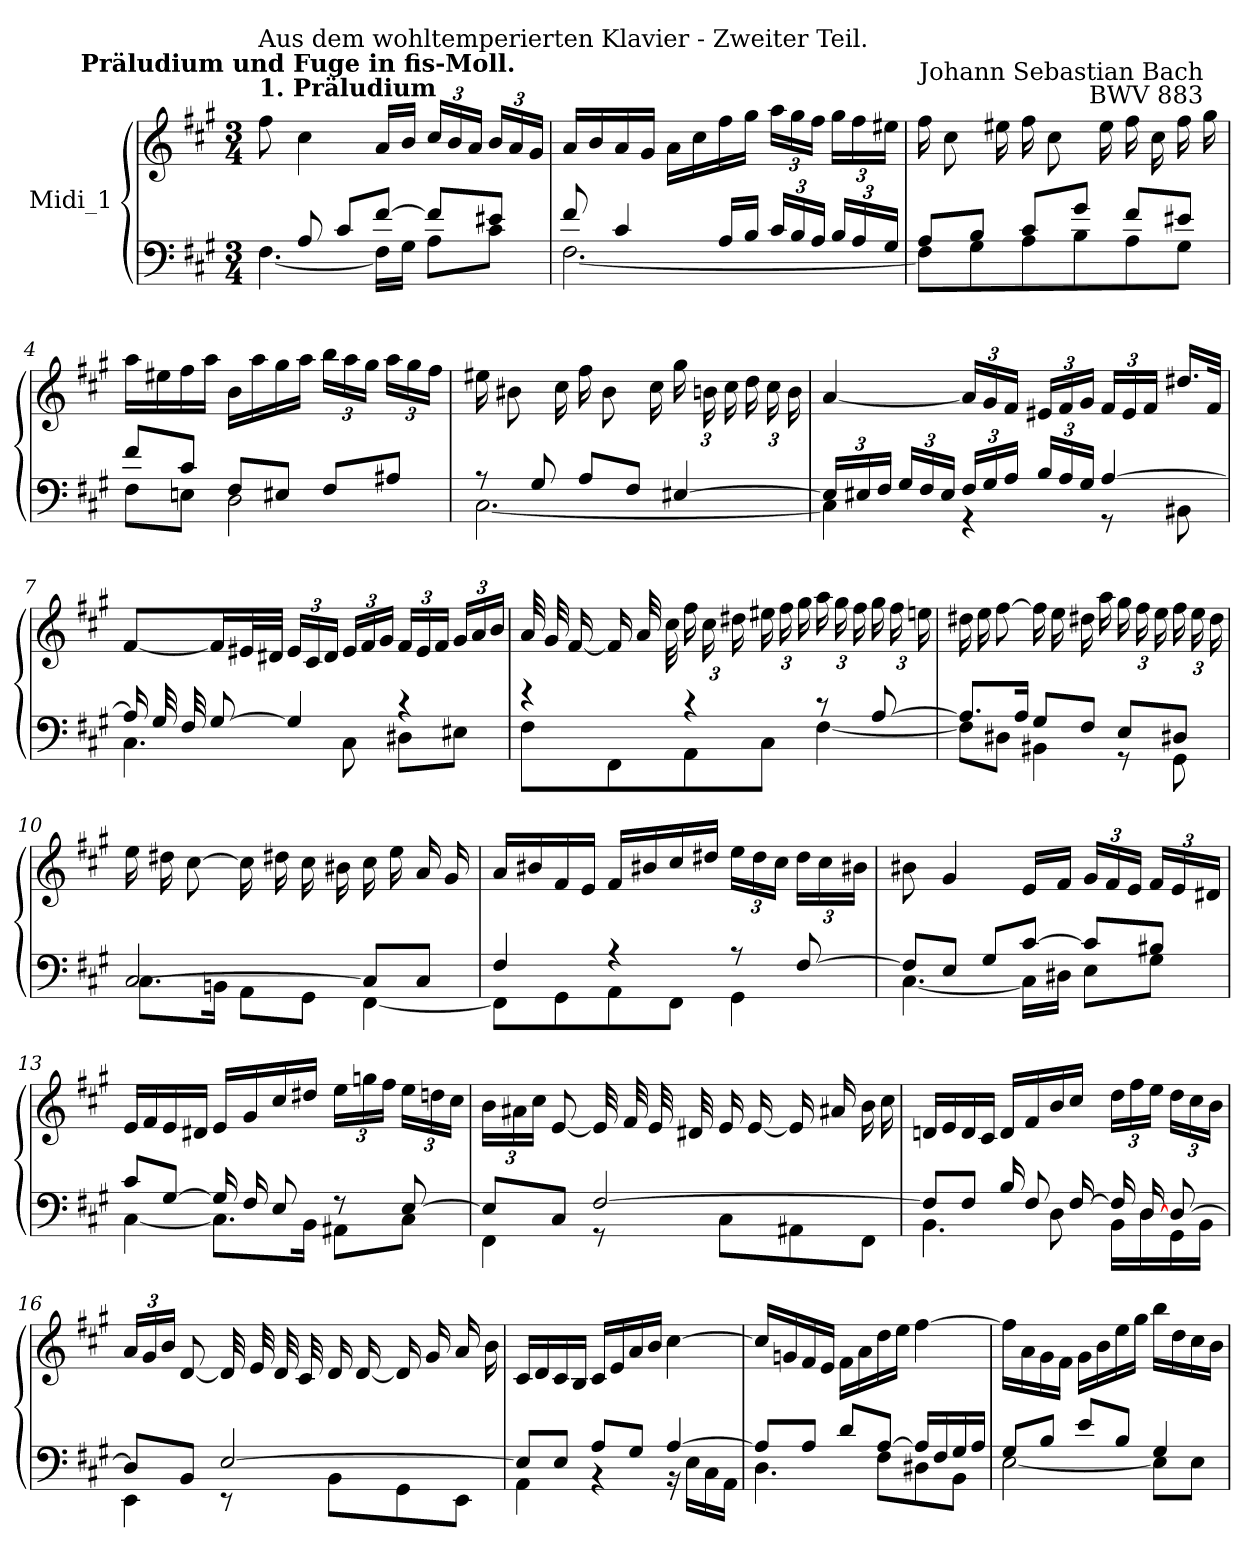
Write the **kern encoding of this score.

**kern	**kern
*part1	*part1
*staff2	*staff1
*I"Midi_1	*
*clefF4	*clefG2
*k[f#c#g#]	*k[f#c#g#]
*A:	*A:
*M3/4	*M3/4
=1	=1
*^	*
!	!	!LO:TX:a:B:t=1. Präludium
8ryy	[4.F#\	8ff#
!	!	!LO:TX:a:B:cj:t=Präludium und Fuge in fis-Moll.
8A/	.	4cc#
8c#/L	.	.
[8f#/J	16F#LL]	16aLL
.	16G#JJ	16bJJ
8f#/L]	8A\L	24cc#/LL
.	.	24b/
.	.	24a/JJ
8e#X/J	8c#\J	24bLL
.	.	24a
.	.	24g#JJ
=2	=2	=2
!	!	!LO:TX:a:cj:t=Aus dem wohltemperierten Klavier - Zweiter Teil.
8f#/	[2.F#\	16aLL
.	.	16b
4c#/	.	16a
.	.	16g#JJ
.	.	16aLL
.	.	16cc#
16ALL	.	16ff#
16BJJ	.	16gg#JJ
24c#LL	.	24aaLL
24B	.	24gg#
24AJJ	.	24ff#JJ
24B/LL	.	24gg#LL
24A/	.	24ff#
24G#/JJ	.	24ee#XJJ
=3	=3	=3
8AL	8F#\L]	16ff#LL
.	.	8cc#
8BJ	8G#\	.
.	.	16ee#XJ
8c#L	8A\	16ff#LL
.	.	8cc#
8g#J	8B\	.
.	.	16ee#J
8f#/L	8A\	16ff#LL
.	.	16cc#
8e#X/J	8G#\J	16ff#
!	!	!LO:TX:a:rj:t=Johann Sebastian Bach\nBWV 883
.	.	16gg#JJ
!!LO:LB:g=z
=4	=4	=4
8f#L	8F#\L	16aaLL
.	.	16ee#X
8c#J	8En\J	16ff#
.	.	16aaJJ
8F#L	2D\	16bLL
.	.	16aa
8E#XJ	.	16gg#
.	.	16aaJJ
8F#L	.	24bbLL
.	.	24aa
.	.	24gg#JJ
8A#XJ	.	24aaLL
.	.	24gg#
.	.	24ff#JJ
=5	=5	=5
8r	[2.C#\	16ee#XLL
.	.	8b#X
8G#/	.	.
.	.	16cc#J
8AL	.	16ff#LL
.	.	8b#
8F#J	.	.
.	.	16cc#J
[4E#X/	.	24gg#LL
.	.	24bn
.	.	24cc#JJ
.	.	24ddLL
.	.	24cc#
.	.	24bJJ
!!LO:LB:g=z
=6	=6	=6
24E#LL]	4C#\]	[4a
24E#	.	.
24F#JJ	.	.
24G#/LL	.	.
24F#/	.	.
24E#/JJ	.	.
24F#/LL	4r	24aLL]
24G#/	.	24g#
24A/JJ	.	24f#JJ
24B/LL	.	24e#XLL
24A/	.	24f#
24G#/JJ	.	24g#JJ
[4A/	8r	24f#LL
.	.	24e#
.	.	24f#JJ
.	8BB#X\	16.dd#XLL
.	.	32f#JJ
=7	=7	=7
16A/LL]	4.C#\	[8f#L
32G#/L	.	.
32F#/	.	.
[8G#/J	.	16f#L]
.	.	32e#XL
.	.	32d#XJJJ
4G#/]	.	24e#LL
.	.	24c#
.	.	24d#JJ
.	8C#\	24e#LL
.	.	24f#
.	.	24g#JJ
4r	8D#X\L	24f#LL
.	.	24e#
.	.	24f#JJ
.	8E#X\J	24g#LL
.	.	24a
.	.	24bJJ
!!LO:LB:g=z
=8	=8	=8
4r	8F#\L	32aLLL
.	.	32g#
.	.	[16f#JJ
.	8FF#\	16f#LL]
.	.	32aL
.	.	32cc#JJJ
4r	8AA\	24ff#LL
.	.	24cc#
.	.	24dd#XJJ
.	8C#\J	24ee#XLL
.	.	24ff#
.	.	24gg#JJ
8r	[4F#\	24aaLL
.	.	24gg#
.	.	24ff#JJ
[8A/	.	24gg#LL
.	.	24ff#
.	.	24eenJJ
=9	=9	=9
8.A/L]	8F#\L]	16dd#XLL
.	.	16ee
.	8D#X\J	[8ff#J
16A/J	.	.
8G#/L	4BB#X\	16ff#LL]
.	.	16ee
8F#/J	.	16dd#X
.	.	16aaJJ
8E/L	8r	24gg#LL
.	.	24ff#
.	.	24eeJJ
8D#X/J	8GG#\	24ff#LL
.	.	24ee
.	.	24dd#JJ
!!LO:LB:g=z
=10	=10	=10
[2C#/	8.C#\L	16eeLL
.	.	16dd#X
.	.	[8cc#J
.	16BBn\J	.
.	8AA\L	16cc#LL]
.	.	16dd#X
.	8GG#\J	16cc#
.	.	16b#XJJ
8C#/L]	[4FF#\	16cc#LL
.	.	16ee
8C#/J	.	16a
.	.	16g#JJ
=11	=11	=11
4F#/	8FF#\L]	16aLL
.	.	16b#X
.	8GG#\	16f#
.	.	16eJJ
4r	8AA\	16f#LL
.	.	16b#X
.	8FF#\J	16cc#
.	.	16dd#XJJ
8r	4GG#\	24eeLL
.	.	24dd#
.	.	24cc#JJ
[8F#/	.	24dd#LL
.	.	24cc#
.	.	24b#XJJ
!!LO:LB:g=z
=12	=12	=12
8F#/L]	[4.C#\	8b#X
8E/J	.	4g#
8G#/L	.	.
[8c#/J	16C#\LL]	16eLL
.	16D#X\JJ	16f#JJ
8c#L]	8E\L	24g#LL
.	.	24f#
.	.	24eJJ
8B#XJ	8G#\J	24f#LL
.	.	24e
.	.	24d#XJJ
=13	=13	=13
8c#/L	[4C#\	16eLL
.	.	16f#
[8G#/J	.	16e
.	.	16d#XJJ
16G#/LL]	8.C#\L]	16eLL
16F#/	.	16g#
8E/J	.	16cc#
.	16BB\J	16dd#XJJ
8r	8AA#X\L	24eeLL
.	.	24ggn
.	.	24ff#JJ
[8E/	8C#\J	24eeLL
.	.	24ddn
.	.	24cc#JJ
!!LO:LB:g=z
=14	=14	=14
8E/L]	4FF#\	24bLL
.	.	24a#X
.	.	24cc#JJ
8C#/J	.	[8e
[2F#/	8r	32eLLL]
.	.	32f#
.	.	32e
.	.	32d#X
.	8C#\L	16e
.	.	[16eJJ
.	8AA#X\	16eLL]
.	.	16a#X
.	8FF#\J	16b
.	.	16cc#JJ
=15	=15	=15
8F#L]	4.BB\	16dnLL
.	.	16e
8F#J	.	16d
.	.	16c#JJ
16B/LL	.	16dLL
8F#/	.	16f#
.	8D\	16b
[16F#/J	.	16cc#JJ
16F#LL]	16BB\LL	24ddLL
.	.	24ff#
[16D	16D\	.
.	.	24eeJJ
[8DJ	16GG#\	24ddLL
.	.	24cc#
.	16BB\JJ	.
.	.	24bJJ
!!LO:LB:g=z
=16	=16	=16
8DL]	4EE\	24aLL
.	.	24g#
.	.	24bJJ
8BBJ	.	[8d
[2E/	8r	32dLLL]
.	.	32e
.	.	32d
.	.	32c#
.	8BBL	16d
.	.	[16dJJ
.	8GG#	16dLL]
.	.	16g#
.	8EEJ	16a
.	.	16bJJ
=17	=17	=17
8E/L]	4AA\	16c#LL
.	.	16d
8E/J	.	16c#
.	.	16BJJ
8AL	4r	16c#LL
.	.	16e
8G#J	.	16a
.	.	16bJJ
[4A/	16r	[4cc#
.	16E\LL	.
.	16C#\	.
.	16AA\JJ	.
!!LO:LB:g=z
=18	=18	=18
8AL]	4.D\	16cc#LL]
.	.	16gn
8AJ	.	16f#
.	.	16eJJ
8d/L	.	16f#LL
.	.	16a
[8A/J	8F#\L	16dd
.	.	16eeJJ
16ALL]	8D#X\	[4ff#
16F#	.	.
16G#	8BB\J	.
16AJJ	.	.
=19	=19	=19
8G#L	[2E\	16ff#LL]
.	.	16a
8BJ	.	16g#
.	.	16f#JJ
8e/L	.	16g#LL
.	.	16b
8B/J	.	16ee
.	.	16gg#JJ
4G#/	8E\L]	16bbLL
.	.	16dd
.	8E\J	16cc#
.	.	16bJJ
*v	*v	*
=	=
*-	*-
